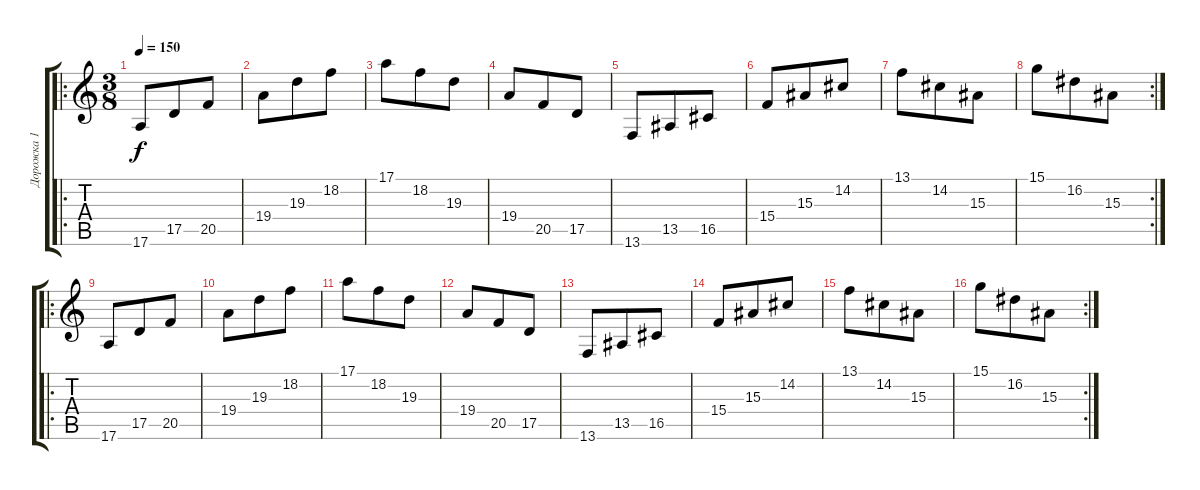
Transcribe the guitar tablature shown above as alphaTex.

\track ("Дорожка 1" "Дорожка 1") {instrument electricpiano2}
\staff {score tabs}
\tuning (E4 B3 G3 D3 A2 E2) {hide}
\ro
\ts (3 8)
\tempo 150
\clef g2
\ks c
17.6.8{dy f} 17.5.8 20.5.8 |
19.4.8 19.3.8 18.2.8 |
17.1.8 18.2.8 19.3.8 |
19.4.8 20.5.8 17.5.8 |
13.6.8 13.5.8 16.5.8 |
15.4.8 15.3.8 14.2.8 |
13.1.8 14.2.8 15.3.8 |
\rc 2
15.1.8 16.2.8 15.3.8 |
\ro
17.6.8 17.5.8 20.5.8 |
19.4.8 19.3.8 18.2.8 |
17.1.8 18.2.8 19.3.8 |
19.4.8 20.5.8 17.5.8 |
13.6.8 13.5.8 16.5.8 |
15.4.8 15.3.8 14.2.8 |
13.1.8 14.2.8 15.3.8 |
\rc 2
15.1.8 16.2.8 15.3.8
